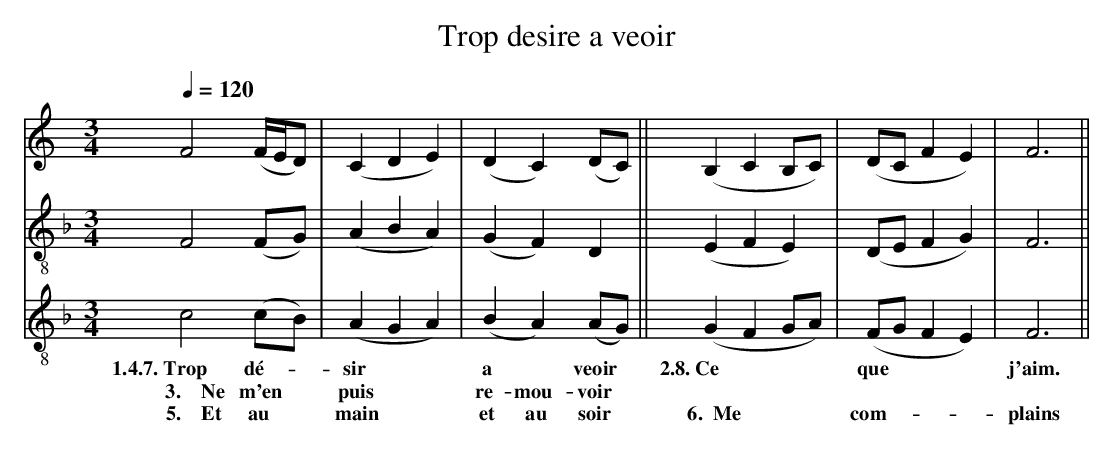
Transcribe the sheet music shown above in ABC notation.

X:1
T:Trop desire a veoir
M:3/4
L:1/4
Q:1/4=120
K:F Lydian
V:1 clef=treble
V:2 clef=treble-8 middle=B,
V:3 clef=treble-8 middle=B,
[V:1][K:C]  F2  (F/4E/4D/)|(C D E) |(D  C) (D/C/)  ||   (B,C B,/C/) |(D/C/ F  E)  | F3  ||
[V:2][K:F]  F,2 (F,/G,/)  |(A,B,A,)|(G, F,) D,     ||   (E,F,E,)    |(D,/E,/F, G,)| F,3 ||
[V:3][K:F]  C2  (C/B,/)   |(A,G,A,)|(B, A,)(A,/G,/)||   (G,F,G,/A,/)|(F,/G,/F, E,)| F,3 ||
w:   1.4.7.~Trop dé-*       sir**    a*     veoir*  2.8.~Ce***         que***      j'aim.
w:  ~~3.~~~~Ne   m'en*      puis**   re-mou-voir*
w:  ~~5.~~~~Et   au*        main**   et au  soir*   ~6.~~Me***         com-***     plains
